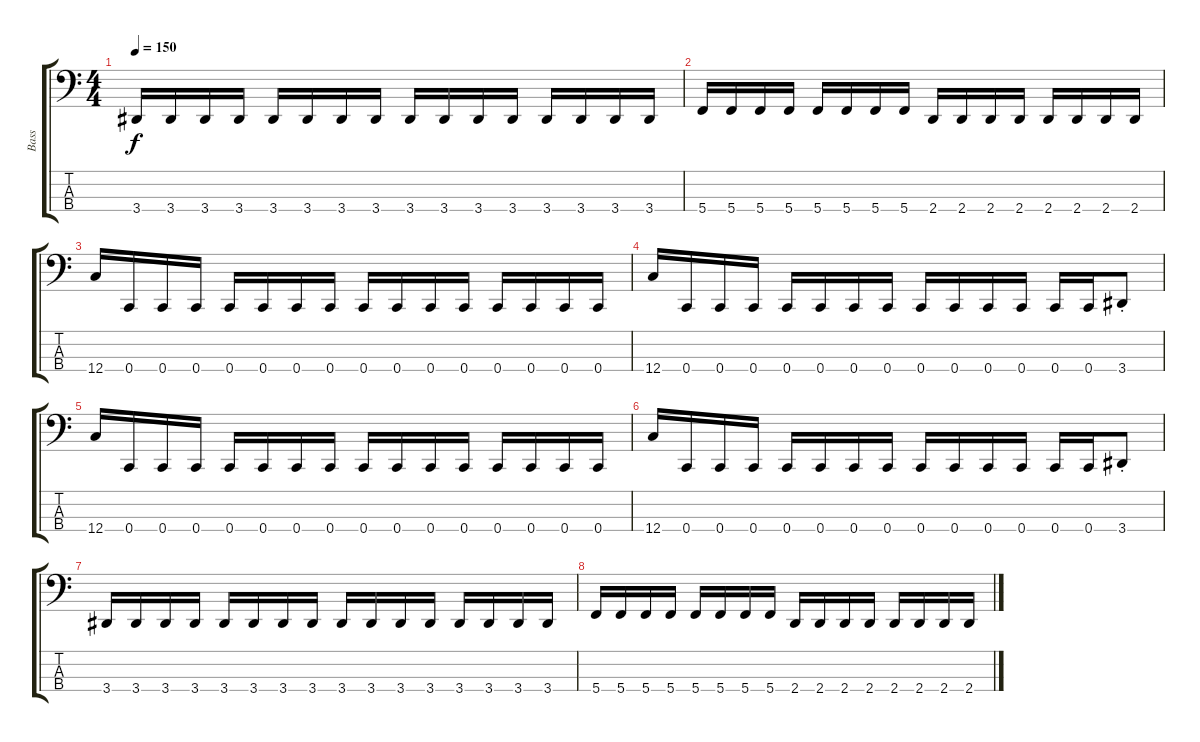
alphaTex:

\track ("Bass" "Bass") {instrument electricbassfinger}
\staff {score tabs}
\tuning (F2 C2 G1 C1) {hide}
\ts (4 4)
\tempo 150
\clef f4
\ks c
3.4.16{dy f} 3.4.16 3.4.16 3.4.16 3.4.16 3.4.16 3.4.16 3.4.16 3.4.16 3.4.16 3.4.16 3.4.16 3.4.16 3.4.16 3.4.16 3.4.16 |
5.4.16 5.4.16 5.4.16 5.4.16 5.4.16 5.4.16 5.4.16 5.4.16 2.4.16 2.4.16 2.4.16 2.4.16 2.4.16 2.4.16 2.4.16 2.4.16 |
12.4.16 0.4.16 0.4.16 0.4.16 0.4.16 0.4.16 0.4.16 0.4.16 0.4.16 0.4.16 0.4.16 0.4.16 0.4.16 0.4.16 0.4.16 0.4.16 |
12.4.16 0.4.16 0.4.16 0.4.16 0.4.16 0.4.16 0.4.16 0.4.16 0.4.16 0.4.16 0.4.16 0.4.16 0.4.16 0.4.16 3.4{st}.8 |
12.4.16 0.4.16 0.4.16 0.4.16 0.4.16 0.4.16 0.4.16 0.4.16 0.4.16 0.4.16 0.4.16 0.4.16 0.4.16 0.4.16 0.4.16 0.4.16 |
12.4.16 0.4.16 0.4.16 0.4.16 0.4.16 0.4.16 0.4.16 0.4.16 0.4.16 0.4.16 0.4.16 0.4.16 0.4.16 0.4.16 3.4{st}.8 |
3.4.16 3.4.16 3.4.16 3.4.16 3.4.16 3.4.16 3.4.16 3.4.16 3.4.16 3.4.16 3.4.16 3.4.16 3.4.16 3.4.16 3.4.16 3.4.16 |
5.4.16 5.4.16 5.4.16 5.4.16 5.4.16 5.4.16 5.4.16 5.4.16 2.4.16 2.4.16 2.4.16 2.4.16 2.4.16 2.4.16 2.4.16 2.4.16
